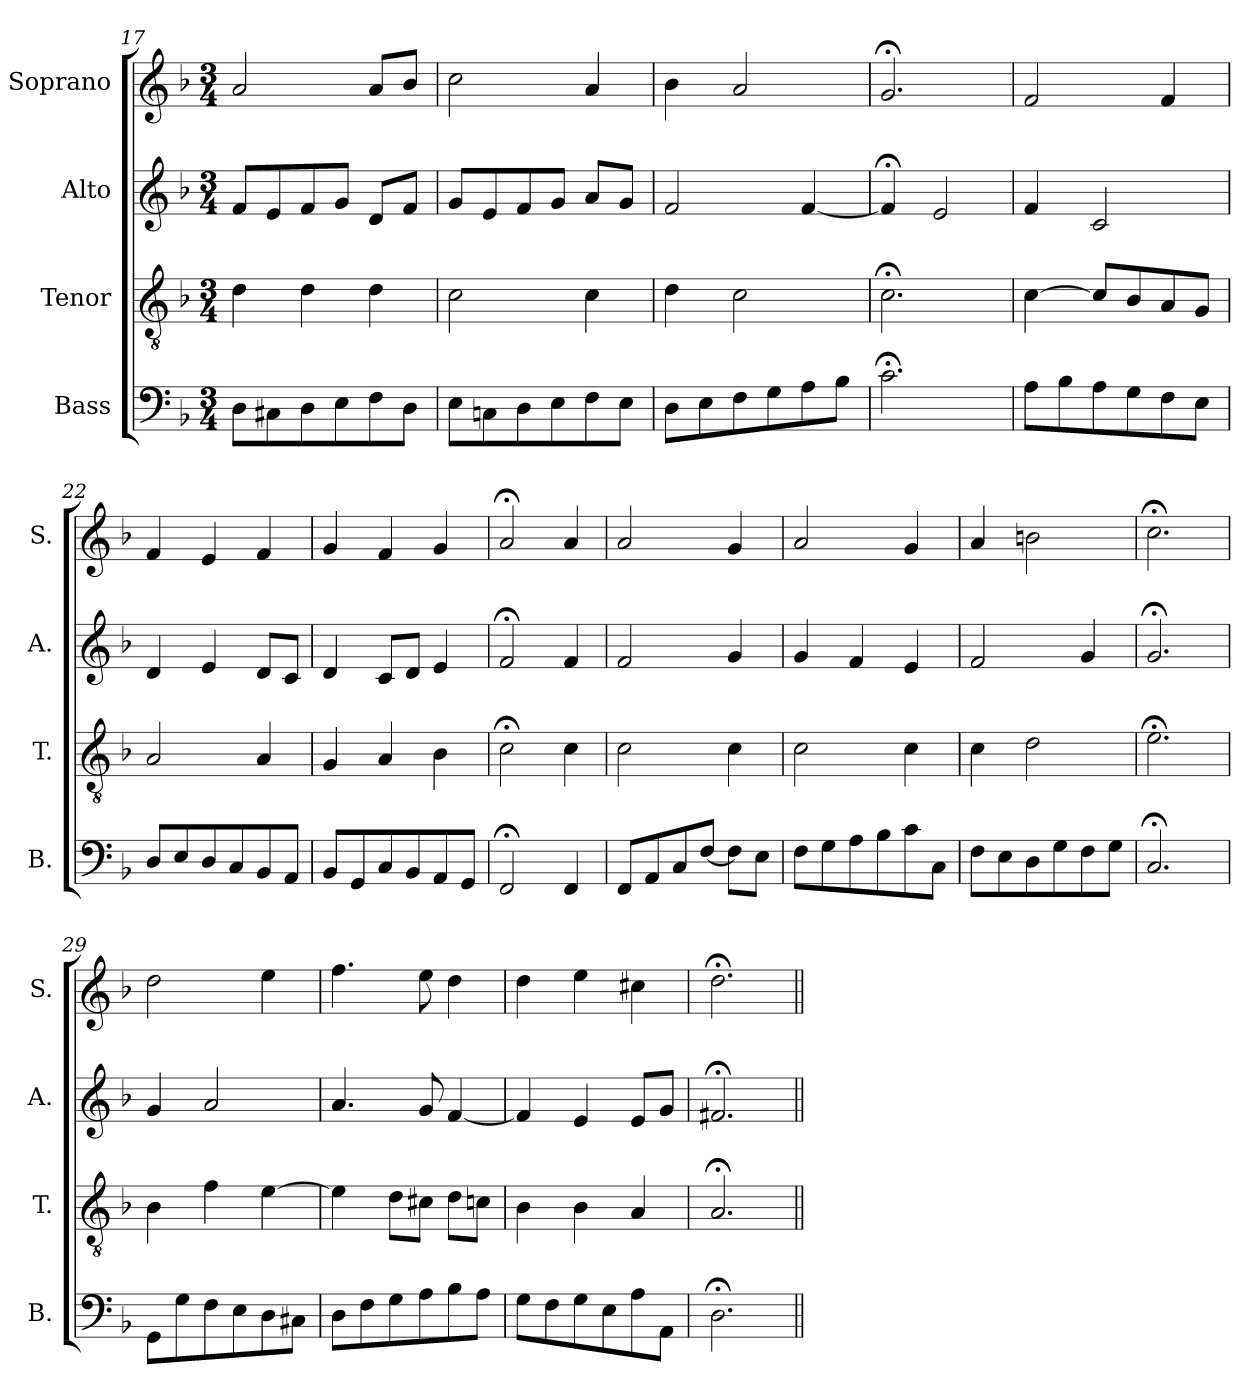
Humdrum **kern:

**kern	**kern	**kern	**kern
*part4	*part3	*part2	*part1
*staff4	*staff3	*staff2	*staff1
*I"Bass	*I"Tenor	*I"Alto	*I"Soprano
*I'B.	*I'T.	*I'A.	*I'S.
*clefF4	*clefGv2	*clefG2	*clefG2
*	*ITrd7c12	*	*
*k[b-]	*k[b-]	*k[b-]	*k[b-]
*F:	*F:	*F:	*F:
*M3/4	*M3/4	*M3/4	*M3/4
=17	=17	=17	=17
8D\L	4D\	8f/L	2a/
8C#X\	.	8e/	.
8D\	4D\	8f/	.
8E\	.	8g/J	.
8F\	4D\	8d/L	8a/L
8D\J	.	8f/J	8b-/J
!!LO:LB:g=z
=18	=18	=18	=18
8E\L	2C\	8g/L	2cc\
8Cn\	.	8e/	.
8D\	.	8f/	.
8E\	.	8g/J	.
8F\	4C\	8a/L	4a/
8E\J	.	8g/J	.
=19	=19	=19	=19
8D\L	4D\	2f/	4b-\
8E\	.	.	.
8F\	2C\	.	2a/
8G\	.	.	.
8A\	.	[4f/	.
8B-\J	.	.	.
=20	=20	=20	=20
2.c;<\	2.C;<\	4f;</]	2.g;</
.	.	2e/	.
=21	=21	=21	=21
8A\L	[4C\	4f/	2f/
8B-\	.	.	.
8A\	8C/L]	2c/	.
8G\	8BB-/	.	.
8F\	8AA/	.	4f/
8E\J	8GG/J	.	.
=22	=22	=22	=22
8D/L	2AA/	4d/	4f/
8E/	.	.	.
8D/	.	4e/	4e/
8C/	.	.	.
8BB-/	4AA/	8d/L	4f/
8AA/J	.	8c/J	.
=23	=23	=23	=23
8BB-/L	4GG/	4d/	4g/
8GG/	.	.	.
8C/	4AA/	8c/L	4f/
8BB-/	.	8d/J	.
8AA/	4BB-\	4e/	4g/
8GG/J	.	.	.
!!LO:LB:g=z
=24	=24	=24	=24
2FF;</	2C;<\	2f;</	2a;</
4FF/	4C\	4f/	4a/
=25	=25	=25	=25
8FF/L	2C\	2f/	2a/
8AA/	.	.	.
8C/	.	.	.
[8F/J	.	.	.
8F\L]	4C\	4g/	4g/
8E\J	.	.	.
=26	=26	=26	=26
8F\L	2C\	4g/	2a/
8G\	.	.	.
8A\	.	4f/	.
8B-\	.	.	.
8c\	4C\	4e/	4g/
8C\J	.	.	.
=27	=27	=27	=27
8F\L	4C\	2f/	4a/
8E\	.	.	.
8D\	2D\	.	2bn\
8G\	.	.	.
8F\	.	4g/	.
8G\J	.	.	.
=28	=28	=28	=28
2.C;</	2.E;<\	2.g;</	2.cc;<\
!!LO:PB:g=z
=29	=29	=29	=29
8GG\L	4BB-\	4g/	2dd\
8G\	.	.	.
8F\	4F\	2a/	.
8E\	.	.	.
8D\	[4E\	.	4ee\
8C#X\J	.	.	.
=30	=30	=30	=30
8D\L	4E\]	4.a/	4.ff\
8F\	.	.	.
8G\	8D\L	.	.
8A\	8C#X\J	8g/	8ee\
8B-\	8D\L	[4f/	4dd\
8A\J	8Cn\J	.	.
=31	=31	=31	=31
8G\L	4BB-\	4f/]	4dd\
8F\	.	.	.
8G\	4BB-\	4e/	4ee\
8E\	.	.	.
8A\	4AA/	8e/L	4cc#X\
8AA\J	.	8g/J	.
=32	=32	=32	=32
2.D;<\	2.AA;</	2.f#X;</	2.dd;<\
=||	=||	=||	=||
*-	*-	*-	*-
